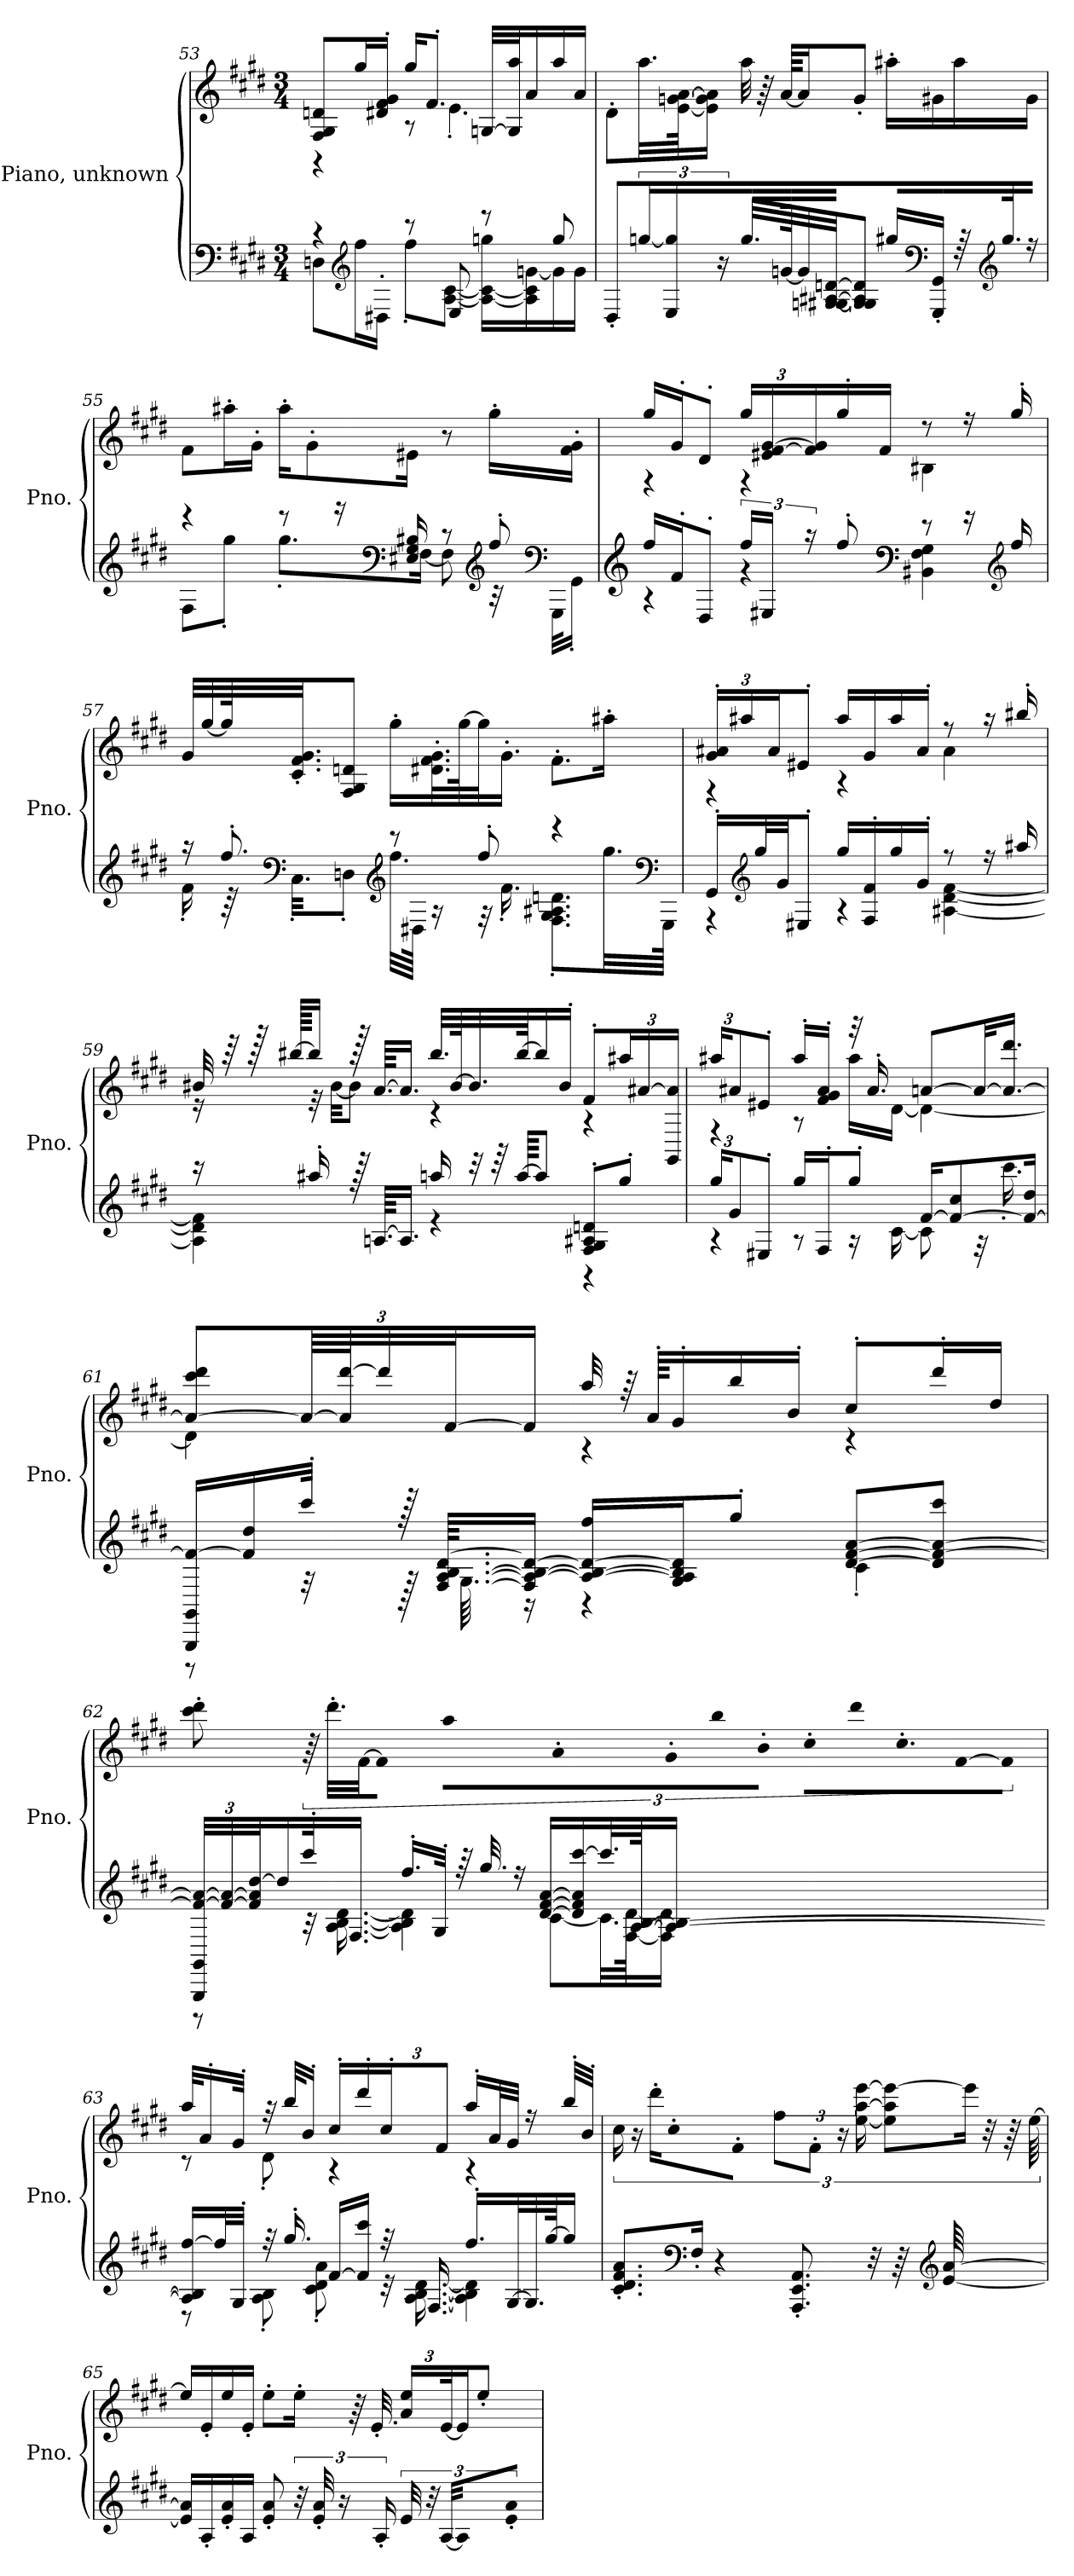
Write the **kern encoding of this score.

**kern	**kern
*part1	*part1
*staff2	*staff1
*I"Piano, unknown	*
*I'Pno.	*
*clefF4	*clefG2
*k[f#c#g#d#]	*k[f#c#g#d#]
*M3/4	*M3/4
=53	=53
*^	*^
4r	8Dn\L	8F#/ 8G#/ 8dn/L	4r
*clefG2	*	*	*
.	16ff#\L	16gg#/L	.
.	16D#X'\JJ	16d#X/' 16f#/' 16g#/'JJ	.
8r	8ff#'\L	16gg#/KL	8r
.	.	8.f#'/J	.
8E/	[8A\ [8c#\J	.	4.e'\
8r	16A\_ 16c#\_ 16ggn\LL	[32Gn/LLL	.
.	.	32G/] 32aa/J	.
.	16A\] 16c#\] [16gn\	16a/	.
8gg/	16g\]	16aa/	.
.	16g\JJ	16a/JJ	.
*v	*v	*	*
*	*v	*v
!!LO:LB:g=z
=54	=54
8D#'/L	8d#'\L
[24ggn/L	32.aa\LL
24E/ 24gg/]JJ	.
.	[64e\ [64gn\ [64a\JK
.	16e\] 16g\] 16a\]JJ
24r	.
32.gg/LLL	32aa\
.	64r
[64gn/K	[64a/KKLL
32g/]	16a/J]
[32Gn/ [32G#X/ [32A#X/ [32dn/JJ	.
8G/] 8G#/] 8A#/] 8d/]J	8g'/J
16gg#X/LL	16aa#X'\LL
*clefF4	*
16GGG#/' 16GG#/'JJ	16g#X\
64r	16aa#\
*clefG2	*
32.gg#\	.
16r	16g#\JJ
!!LO:PB:g=z
=55	=55
*^	*
4r	8F#\L	8f#\L
.	8gg#'\J	16aa#X'\L
.	.	16g#'\JJ
8r	8.gg#'\L	16aa#'\KL
.	.	8g#'\
16r	.	.
*clefF4	*	*
16E#X/ 16G#/ 16B#X/	[16F#\Jk	16e#X\Jk
8r	8F#\]	8r
*clefG2	*	*
8ff#'/	32r	16gg#'\LL
*clefF4	*	*
.	32GGG#\KLL	.
.	16GG#'\JJ	16f#\' 16g#\'JJ
=56	=56	=56
*clefG2	*	*
*	*	*^
16ff#/LL	4r	16gg#/LL	4r
16f#'/J	.	16g#'/J	.
8D#'/J	.	8d#'/J	.
*	*	*Xbrackettup	*
24ff#/LL	4r	24gg#/LL	4r
24E#X/JJ	.	24e#X/ [24f#/ [24g#/	.
24r	.	24f#/] 24g#/]	.
8ff#'/	.	16gg#'/	.
.	.	16f#/JJ	.
*clefF4	*	*	*
8r	4BB#X\ 4F#\ 4G#\	8r	4B#X\
16r	.	16r	.
*clefG2	*	*	*
16ff#/	.	16gg#'/	.
*	*	*v	*v
!!LO:LB:g=z
=57	=57	=57
16r	16f#'\	32g#/LLL
.	.	[32gg#/
8.ff#'/	64r	64gg#/K]
*clefF4	*	*
.	32.C#'\KKL	32.c#/' 32.f#/' 32.g#/'JJ
.	8Dn'\J	8F#/ 8G#/ 8dn/J
*clefG2	*	*
8r	32.ff#\LLL	16gg#'\LL
.	64D#X\JJJk	.
.	16r	32.d#X\' 32.f#\' 32.g#\'L
.	.	[64gg#\K
8ff#'/	32r	32gg#\J]
.	16.f#'\	16.g#'\JJ
4r	8.F#\' 8.G#\' 8.A#X\' 8.dn\'L	8.f#'\L
.	32.gg#\LL	16aa#X'\Jk
*clefF4	*	*
.	64GGG#\JJJk	.
!!LO:LB:g=z
=58	=58	=58
*	*	*^
16GG#'/LL	4r	24g#/' 24a#X/'LL	4r
.	.	24aa#X/	.
*clefG2	*	*	*
32gg#/L	.	.	.
.	.	24a#/J	.
32g#/JJ	.	.	.
8E#X'/J	.	8e#X'/J	.
16gg#/LL	4r	16aa#/LL	4r
16F#/' 16f#/'	.	16g#/	.
16gg#/	.	16aa#/	.
16g#'/JJ	.	16a#'/JJ	.
8r	[4A#X\ [4d#\ [4f#\	8r	4a#\
16r	.	16r	.
16aa#X/	.	16bb#X'/	.
!!LO:LB:g=z	!!
=59	=59	=59	=59
16r	4A#\] 4d#\] 4f#\]	32b#X/	16r
.	.	64r	.
.	.	128r	.
.	.	[128bb#X/KKKLL	.
16aa#X'/	.	16bb#/JJ]	32r
.	.	.	[32b#\KKL
128r	.	128r	8b#\J]
[64.An/KKLL	.	[64.a/KKLL	.
16.A/JJ]	.	16.a/JJ]	.
16aan/	4r	32.bb#/LLL	4r
.	.	[64b#/K	.
32r	.	32.b#/]	.
64r	.	.	.
[64aa/KKKL	.	[64bb#/JK	.
8aa/J]	.	16bb#/]	.
.	.	16b#'/JJ	.
8F#/' 8G#/' 8A#X/' 8dn/'L	4r	8f#'/L	4r
8gg#'/J	.	24aa#X/L	.
.	.	[24a#X/	.
.	.	24GG#/ 24a#/]JJ	.
!!LO:LB:g=z	!!
=60	=60	=60	=60
*Xbrackettup	*	*	*
24gg#/KL	4r	24aa#X/KL	4r
12g#/	.	12a#X/	.
8E#X'/J	.	8e#X'/J	.
16gg#/LL	8r	16aa#'/LL	8r
16F#'/J	.	16f#/' 16g#/' 16a#/'JJ	.
8gg#'/J	16r	32r	16aa#\LL
.	.	16.a#'/	.
.	[16c#\	.	[16d#\JJ
[16f#/KL	8c#\]	[8an/L	4d#\_
8f#/_ 8cc#/	.	.	.
.	32r	32a/KL_	.
.	16.ccc#'\	16.a/_ 16.ddd#/JJ	.
16f#/_ 16dd#/Jk	.	.	.
!!LO:LB:g=z	!!
=61	=61	=61	=61
16GGG#/ 16GG#/ 16f#/_LL	8r	8a/_ 8ccc#/ 8ddd#/L	4d#\]
16f#/] 16dd#/	.	.	.
32ccc#'/JJk	32r	96a/LLL_	.
.	.	96a/] [96ddd#/J	.
.	.	48ddd#/]	.
128r	128r	.	.
[64.F#/ [64.A/ [64.B/ [64.d#/KKLL	64.G#\	.	.
.	.	[48f#/J	.
16F#/] 16A/_ 16B/_ 16d#/_JJ	16r	16f#/JJ]	.
16A/_ 16B/_ 16d#/_ 16ff#/LL	4r	32aa/	4r
.	.	64r	.
.	.	64a'/KKLL	.
16G#/ 16A/] 16B/] 16d#/]J	.	16g#'/	.
8gg#'/J	.	16bb/	.
.	.	16b'/JJ	.
[8d#/ [8f#/ [8a/L	4c#'\	8cc#'/L	4r
8d#/] 8f#/_ 8a/_ 8ccc#/J	.	16ddd#'/L	.
.	.	16dd#/JJ	.
*	*	*v	*v
!!LO:PB:g=z
=62	=62	=62
48GGG#/ 48GG#/ 48f#/_ 48a/_LLL	8r	8ccc#\' 8ddd#\'
48f#/_ 48a/_	.	.
48f#/] 48a/] [48dd#/J	.	.
16dd#/]	.	.
*	*	*brackettup
32ccc#'/K	32r	96r
.	.	48.ddd#'\LLL
16.F#/JJ	[16.A\ [16.B\ [16.d#\	.
.	.	[48f#\J
.	.	16f#\JJ]
16.ff#'/LL	4A\] 4B\] 4d#\]	32aa\KLL
.	.	16a'\
32G#'/JJk	.	32g#'\K
64r	.	16bb\
32.gg#/	.	.
16r	.	16b'\JJ
[16d#/ [16f#/ [16a/LL	[8c#\L	16cc#'\LL
16d#/] 16f#/] 16a/] [16ccc#/	.	16ddd#\
32.ccc#/L]	32.c#\LL]	32.cc#'\L
[64A/ [64B/JK	[64F#\ [64d#\JK	[64f#\JK
16A/_ 16B/_JJ	16F#\] 16d#\]JJ	16f#\JJ]
!!LO:LB:g=z
=63	=63	=63
*	*	*^
16A/] 16B/] [16ff#/LL	8r	32aa/KLL	8r
.	.	16a'/	.
32ff#/L]	.	.	.
32G#'/JJJ	.	32g#'/JJk	.
32r	8A\' 8B\'	32r	8d#'\
16.gg#'/	.	32bb/KLL	.
.	.	16b'/JJ	.
[16f#/LL	8c#\' 8d#\' 8a\'	16cc#'/LL	4r
16f#/] 16ccc#/JJ	.	16ddd#'/	.
*	*	*Xbrackettup	*
32r	32r	24cc#'/J	.
16.F#/	[16.A\ [16.B\ [16.d#\	.	.
.	.	12f#/J	.
16.ff#'/LL	4A\] 4B\] 4d#\]	16aa'/LL	4r
.	.	32a/L	.
[32G#/L	.	32g#/JJJ	.
32.G#/]	.	16r	.
[64gg#/JK	.	.	.
16gg#/JJ]	.	32bb'/LLL	.
.	.	32b'/JJJ	.
*v	*v	*	*
*	*v	*v
=64	=64
*	*brackettup
8.c#/' 8.d#/' 8.f#/' 8.a/'L	24cc#\
.	24r
.	24ddd#'\LL
.	16cc#'\
*clefF4	*
16F#'/Jk	16f#'\JJ
4r	12ff#\L
.	12f#'\J
.	24r
.	[24ee\ [24aa\ [24eee\
8.AAA/' 8.EE/' 8.AA/'	8ee\] 8aa\] 8eee\_L
.	16eee\Jk]
32r	32r
64r	64r
*clefG2	*
[64e/ [64a/	[64ee\
!!LO:LB:g=z
=65	=65
16e/] 16a/]LL	16ee/LL]
16A'/	16e'/
16e/' 16a/'	16ee/
16A/JJ	16e'/JJ
8e/' 8a/'	8ee'\L
*brackettup	*
48r	16ee'\Jk
48e/' 48a/'	.
24r	.
.	64r
.	32.e'/
24A'/	.
*	*Xbrackettup
48e/	24a/ 24ee/LL
48r	.
[48A/KLL	[48e/K
16A/J]	16e/J]
8e/' 8a/'J	8ee'/J
=	=
*-	*-
